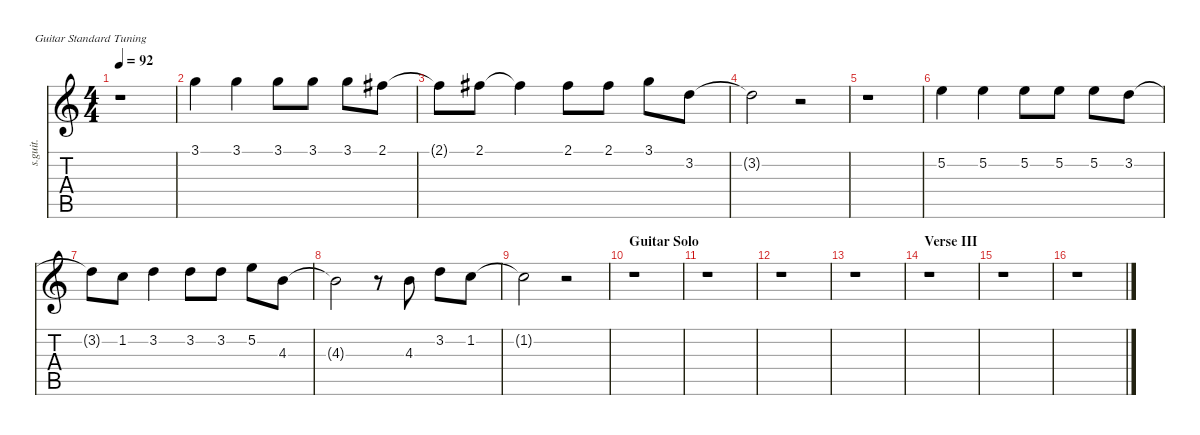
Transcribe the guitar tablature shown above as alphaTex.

\defaultSystemsLayout 4
\hideDynamics
\bracketExtendMode nobrackets
\track ("John Frusciante | Backing Vocals (Main)" "s.guit.") {instrument tenorsax}
\staff {score tabs}
\tuning (E4 B3 G3 D3 A2 E2)
\displaytranspose 12
\ts (4 4)
\tempo 92
\clef g2
\ks c
r.1{dy f} |
3.1.4 3.1.4 3.1.8 3.1.8 3.1.8 2.1{acc #}.8 |
2.1{t acc #}.8 2.1{acc #}.8 2.1{t acc #}.4 2.1{acc #}.8 2.1{acc #}.8 3.1.8 3.2.8 |
3.2{t}.2 r.2 |
r.1 |
5.2.4 5.2.4 5.2.8 5.2.8 5.2.8 3.2.8 |
3.2{t}.8 1.2.8 3.2.4 3.2.8 3.2.8 5.2.8 4.3.8 |
4.3{t}.2 r.8 4.3.8 3.2.8 1.2.8 |
1.2{t}.2 r.2 |
\section ("" "Guitar Solo")
r.1 |
r.1 |
r.1 |
r.1 |
\section ("" "Verse III")
r.1 |
r.1 |
r.1
